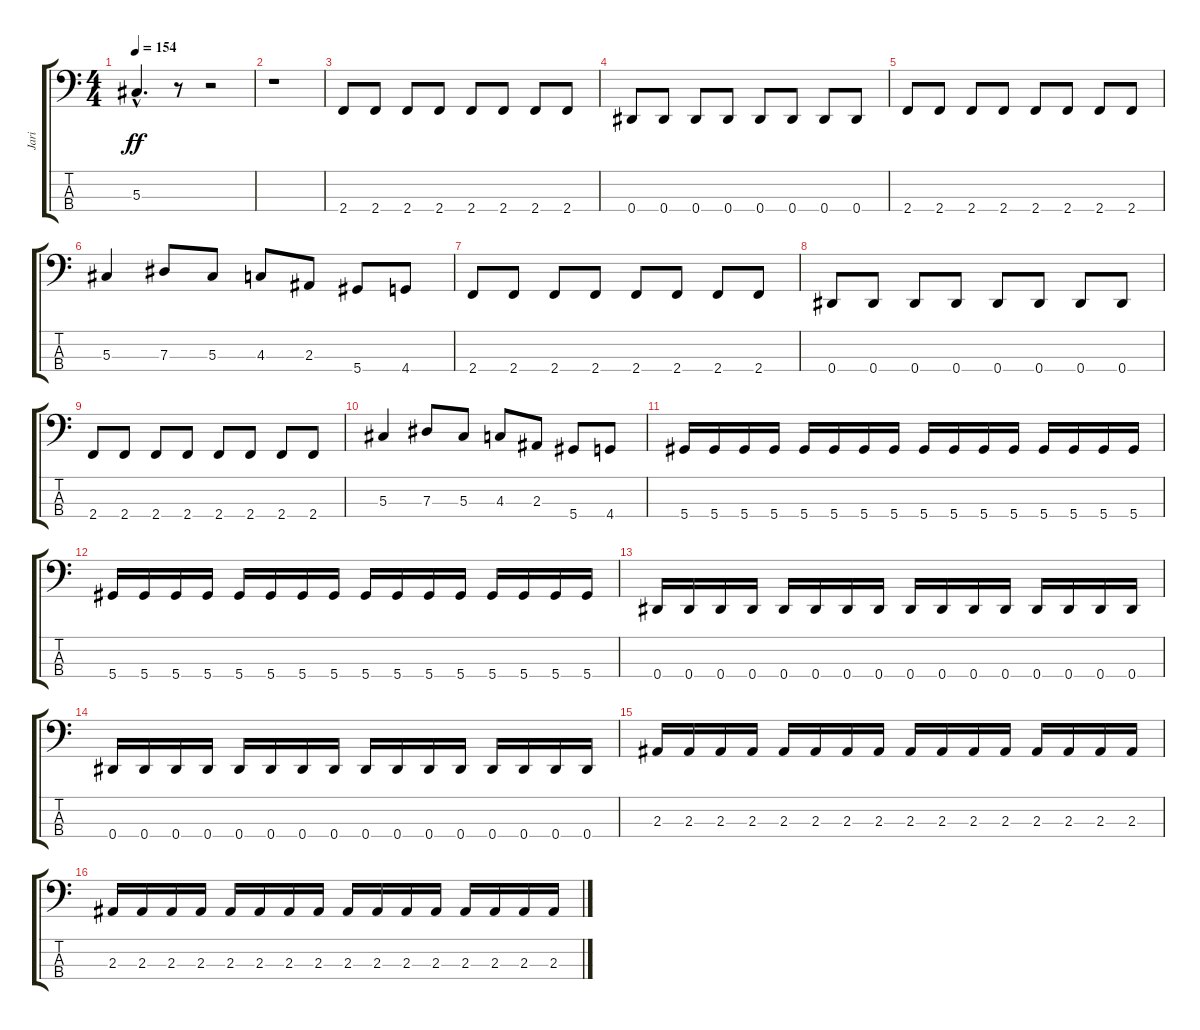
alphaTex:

\track ("Jari" "Jari") {instrument electricbassfinger}
\staff {score tabs}
\tuning (Gb2 Db2 Ab1 Eb1) {hide}
\ts (4 4)
\tempo 154
\clef f4
\ks c
5.3{hac}.4{d dy ff} r.8 r.2 |
r.1 |
2.4.8 2.4.8 2.4.8 2.4.8 2.4.8 2.4.8 2.4.8 2.4.8 |
0.4.8 0.4.8 0.4.8 0.4.8 0.4.8 0.4.8 0.4.8 0.4.8 |
2.4.8 2.4.8 2.4.8 2.4.8 2.4.8 2.4.8 2.4.8 2.4.8 |
5.3.4 7.3.8 5.3.8 4.3.8 2.3.8 5.4.8 4.4.8 |
2.4.8 2.4.8 2.4.8 2.4.8 2.4.8 2.4.8 2.4.8 2.4.8 |
0.4.8 0.4.8 0.4.8 0.4.8 0.4.8 0.4.8 0.4.8 0.4.8 |
2.4.8 2.4.8 2.4.8 2.4.8 2.4.8 2.4.8 2.4.8 2.4.8 |
5.3.4 7.3.8 5.3.8 4.3.8 2.3.8 5.4.8 4.4.8 |
5.4.16 5.4.16 5.4.16 5.4.16 5.4.16 5.4.16 5.4.16 5.4.16 5.4.16 5.4.16 5.4.16 5.4.16 5.4.16 5.4.16 5.4.16 5.4.16 |
5.4.16 5.4.16 5.4.16 5.4.16 5.4.16 5.4.16 5.4.16 5.4.16 5.4.16 5.4.16 5.4.16 5.4.16 5.4.16 5.4.16 5.4.16 5.4.16 |
0.4.16 0.4.16 0.4.16 0.4.16 0.4.16 0.4.16 0.4.16 0.4.16 0.4.16 0.4.16 0.4.16 0.4.16 0.4.16 0.4.16 0.4.16 0.4.16 |
0.4.16 0.4.16 0.4.16 0.4.16 0.4.16 0.4.16 0.4.16 0.4.16 0.4.16 0.4.16 0.4.16 0.4.16 0.4.16 0.4.16 0.4.16 0.4.16 |
2.3.16 2.3.16 2.3.16 2.3.16 2.3.16 2.3.16 2.3.16 2.3.16 2.3.16 2.3.16 2.3.16 2.3.16 2.3.16 2.3.16 2.3.16 2.3.16 |
2.3.16 2.3.16 2.3.16 2.3.16 2.3.16 2.3.16 2.3.16 2.3.16 2.3.16 2.3.16 2.3.16 2.3.16 2.3.16 2.3.16 2.3.16 2.3.16
